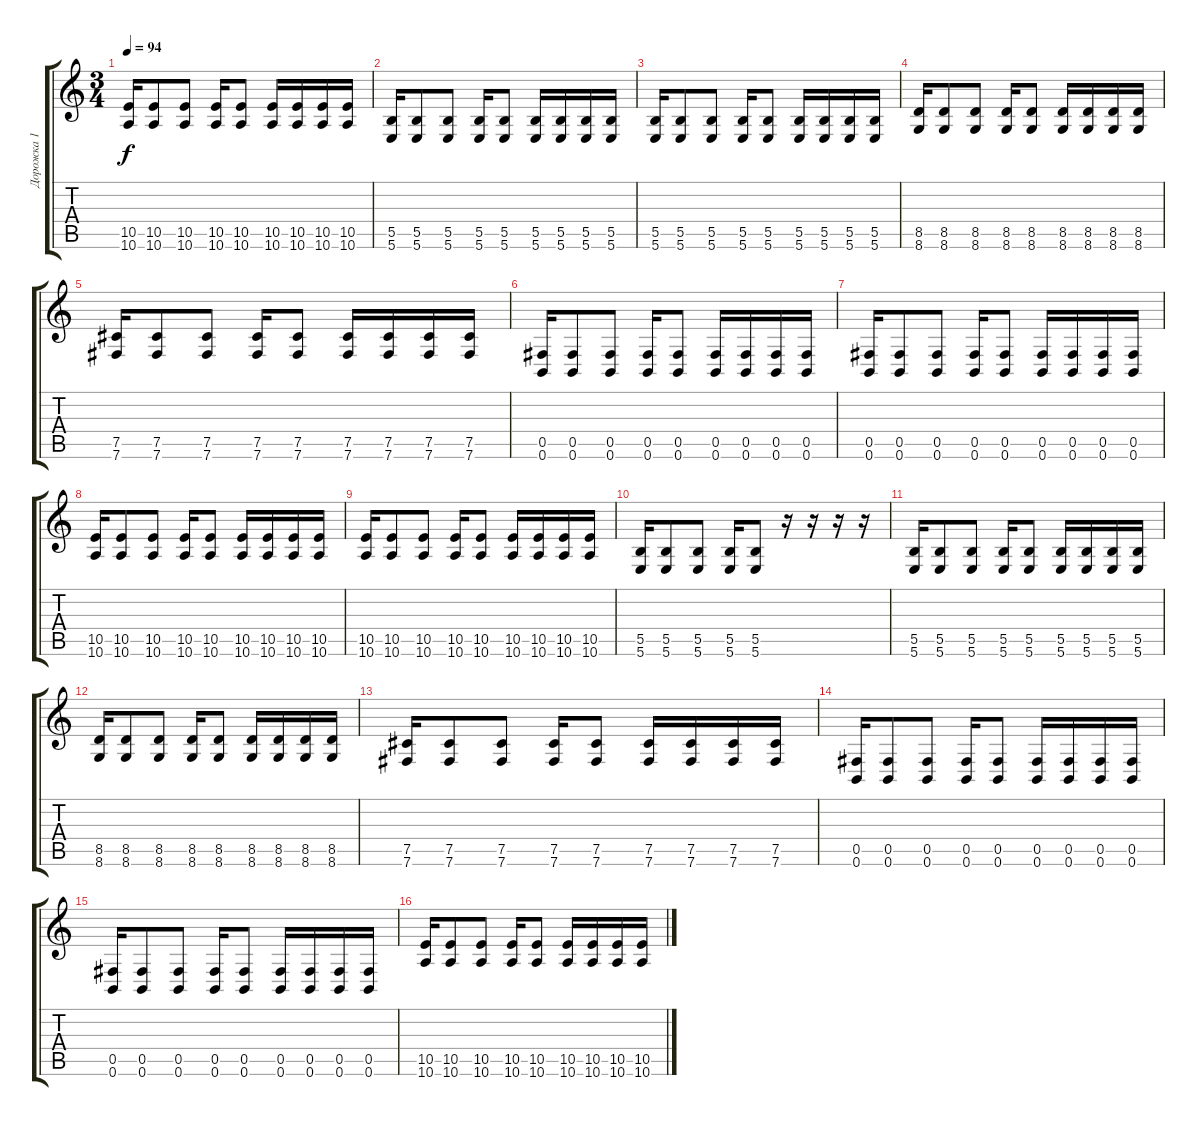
\track ("Дорожка 1" "Дорожка 1") {instrument distortionguitar}
\staff {score tabs}
\tuning (Db4 Ab3 E3 B2 Gb2 B1) {hide}
\ts (3 4)
\tempo 94
\clef g2
\ks c
(10.5 10.6).16{dy f} (10.5 10.6).8 (10.5 10.6).8 (10.5 10.6).16 (10.5 10.6).8 (10.5 10.6).16 (10.5 10.6).16 (10.5 10.6).16 (10.5 10.6).16 |
(5.5 5.6).16 (5.5 5.6).8 (5.5 5.6).8 (5.5 5.6).16 (5.5 5.6).8 (5.5 5.6).16 (5.5 5.6).16 (5.5 5.6).16 (5.5 5.6).16 |
(5.5 5.6).16 (5.5 5.6).8 (5.5 5.6).8 (5.5 5.6).16 (5.5 5.6).8 (5.5 5.6).16 (5.5 5.6).16 (5.5 5.6).16 (5.5 5.6).16 |
(8.5 8.6).16 (8.5 8.6).8 (8.5 8.6).8 (8.5 8.6).16 (8.5 8.6).8 (8.5 8.6).16 (8.5 8.6).16 (8.5 8.6).16 (8.5 8.6).16 |
(7.5 7.6).16 (7.5 7.6).8 (7.5 7.6).8 (7.5 7.6).16 (7.5 7.6).8 (7.5 7.6).16 (7.5 7.6).16 (7.5 7.6).16 (7.5 7.6).16 |
(0.5 0.6).16 (0.5 0.6).8 (0.5 0.6).8 (0.5 0.6).16 (0.5 0.6).8 (0.5 0.6).16 (0.5 0.6).16 (0.5 0.6).16 (0.5 0.6).16 |
(0.5 0.6).16 (0.5 0.6).8 (0.5 0.6).8 (0.5 0.6).16 (0.5 0.6).8 (0.5 0.6).16 (0.5 0.6).16 (0.5 0.6).16 (0.5 0.6).16 |
(10.5 10.6).16 (10.5 10.6).8 (10.5 10.6).8 (10.5 10.6).16 (10.5 10.6).8 (10.5 10.6).16 (10.5 10.6).16 (10.5 10.6).16 (10.5 10.6).16 |
(10.5 10.6).16 (10.5 10.6).8 (10.5 10.6).8 (10.5 10.6).16 (10.5 10.6).8 (10.5 10.6).16 (10.5 10.6).16 (10.5 10.6).16 (10.5 10.6).16 |
(5.5 5.6).16 (5.5 5.6).8 (5.5 5.6).8 (5.5 5.6).16 (5.5 5.6).8 r.16 r.16 r.16 r.16 |
(5.5 5.6).16 (5.5 5.6).8 (5.5 5.6).8 (5.5 5.6).16 (5.5 5.6).8 (5.5 5.6).16 (5.5 5.6).16 (5.5 5.6).16 (5.5 5.6).16 |
(8.5 8.6).16 (8.5 8.6).8 (8.5 8.6).8 (8.5 8.6).16 (8.5 8.6).8 (8.5 8.6).16 (8.5 8.6).16 (8.5 8.6).16 (8.5 8.6).16 |
(7.5 7.6).16 (7.5 7.6).8 (7.5 7.6).8 (7.5 7.6).16 (7.5 7.6).8 (7.5 7.6).16 (7.5 7.6).16 (7.5 7.6).16 (7.5 7.6).16 |
(0.5 0.6).16 (0.5 0.6).8 (0.5 0.6).8 (0.5 0.6).16 (0.5 0.6).8 (0.5 0.6).16 (0.5 0.6).16 (0.5 0.6).16 (0.5 0.6).16 |
(0.5 0.6).16 (0.5 0.6).8 (0.5 0.6).8 (0.5 0.6).16 (0.5 0.6).8 (0.5 0.6).16 (0.5 0.6).16 (0.5 0.6).16 (0.5 0.6).16 |
(10.5 10.6).16 (10.5 10.6).8 (10.5 10.6).8 (10.5 10.6).16 (10.5 10.6).8 (10.5 10.6).16 (10.5 10.6).16 (10.5 10.6).16 (10.5 10.6).16
